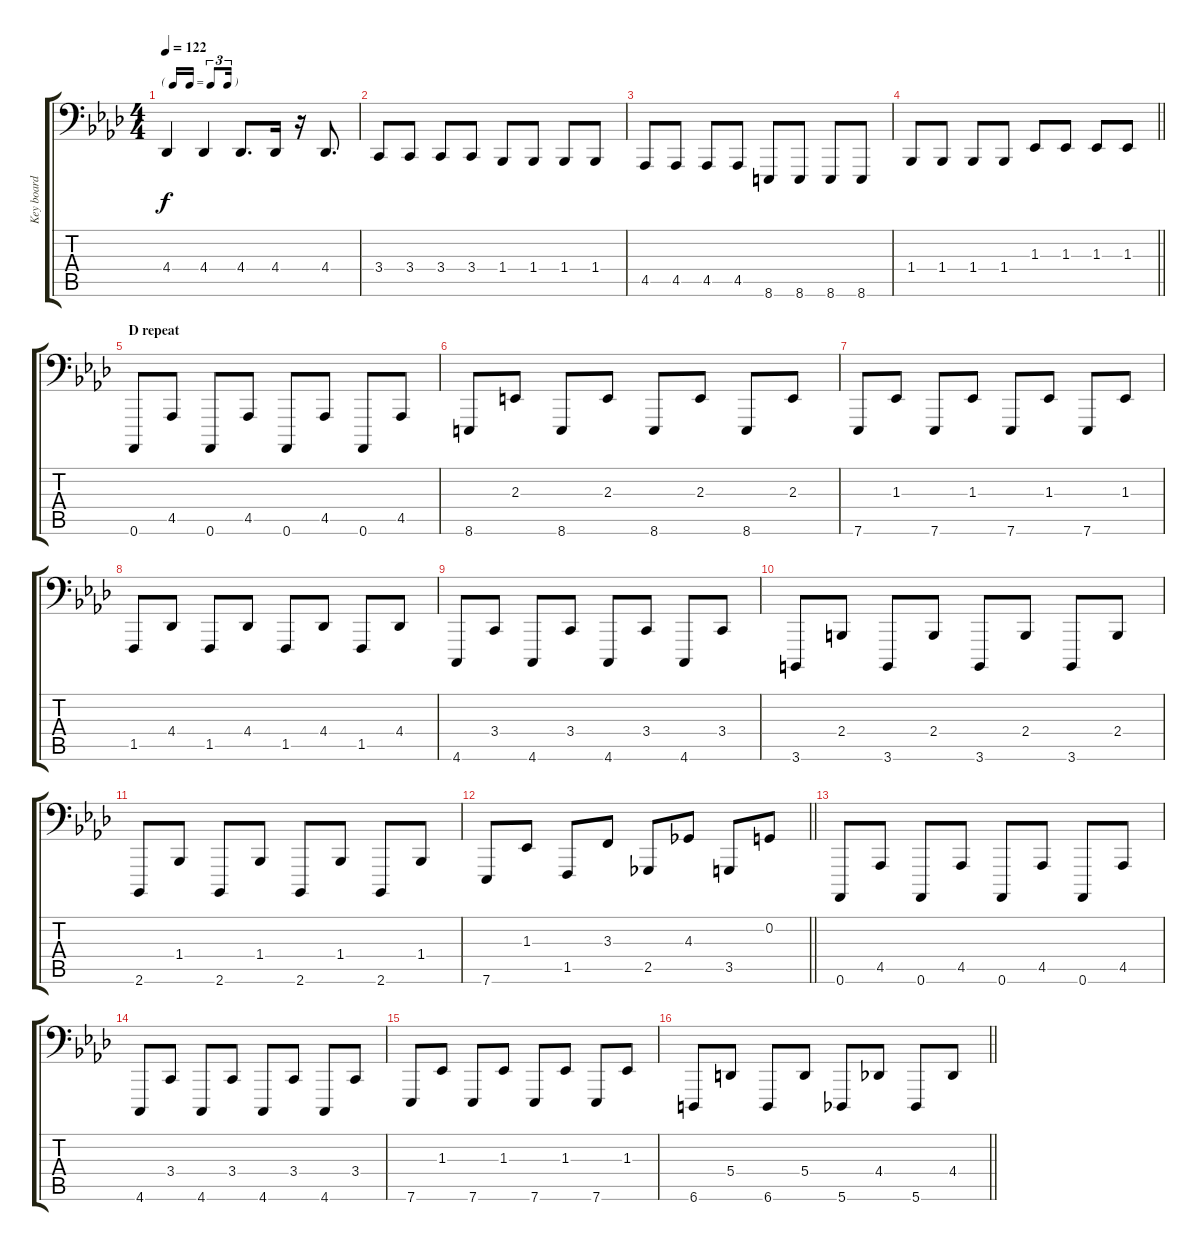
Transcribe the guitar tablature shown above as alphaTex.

\track ("Key board left hand" "Key board ") {instrument brightacousticpiano}
\staff {score tabs}
\tuning (C3 G2 D2 A1 E1 Ab0) {hide}
\ts (4 4)
\tf triplet16th
\tempo 122
\clef f4
\ks ab
4.4.4{dy f} 4.4.4 4.4.8{d} 4.4.16 r.16 4.4.8{d} |
3.4.8 3.4.8 3.4.8 3.4.8 1.4.8 1.4.8 1.4.8 1.4.8 |
4.5.8 4.5.8 4.5.8 4.5.8 8.6.8 8.6.8 8.6.8 8.6.8 |
\barLineRight lightlight
1.4.8 1.4.8 1.4.8 1.4.8 1.3.8 1.3.8 1.3.8 1.3.8 |
\section ("" "D repeat")
0.6.8 4.5.8 0.6.8 4.5.8 0.6.8 4.5.8 0.6.8 4.5.8 |
8.6.8 2.3.8 8.6.8 2.3.8 8.6.8 2.3.8 8.6.8 2.3.8 |
7.6.8 1.3.8 7.6.8 1.3.8 7.6.8 1.3.8 7.6.8 1.3.8 |
1.5.8 4.4.8 1.5.8 4.4.8 1.5.8 4.4.8 1.5.8 4.4.8 |
4.6.8 3.4.8 4.6.8 3.4.8 4.6.8 3.4.8 4.6.8 3.4.8 |
3.6.8 2.4.8 3.6.8 2.4.8 3.6.8 2.4.8 3.6.8 2.4.8 |
2.6.8 1.4.8 2.6.8 1.4.8 2.6.8 1.4.8 2.6.8 1.4.8 |
\barLineRight lightlight
7.6.8 1.3.8 1.5.8 3.3.8 2.5.8 4.3.8 3.5.8 0.2.8 |
0.6.8 4.5.8 0.6.8 4.5.8 0.6.8 4.5.8 0.6.8 4.5.8 |
4.6.8 3.4.8 4.6.8 3.4.8 4.6.8 3.4.8 4.6.8 3.4.8 |
7.6.8 1.3.8 7.6.8 1.3.8 7.6.8 1.3.8 7.6.8 1.3.8 |
\barLineRight lightlight
6.6.8 5.4.8 6.6.8 5.4.8 5.6.8 4.4.8 5.6.8 4.4.8
